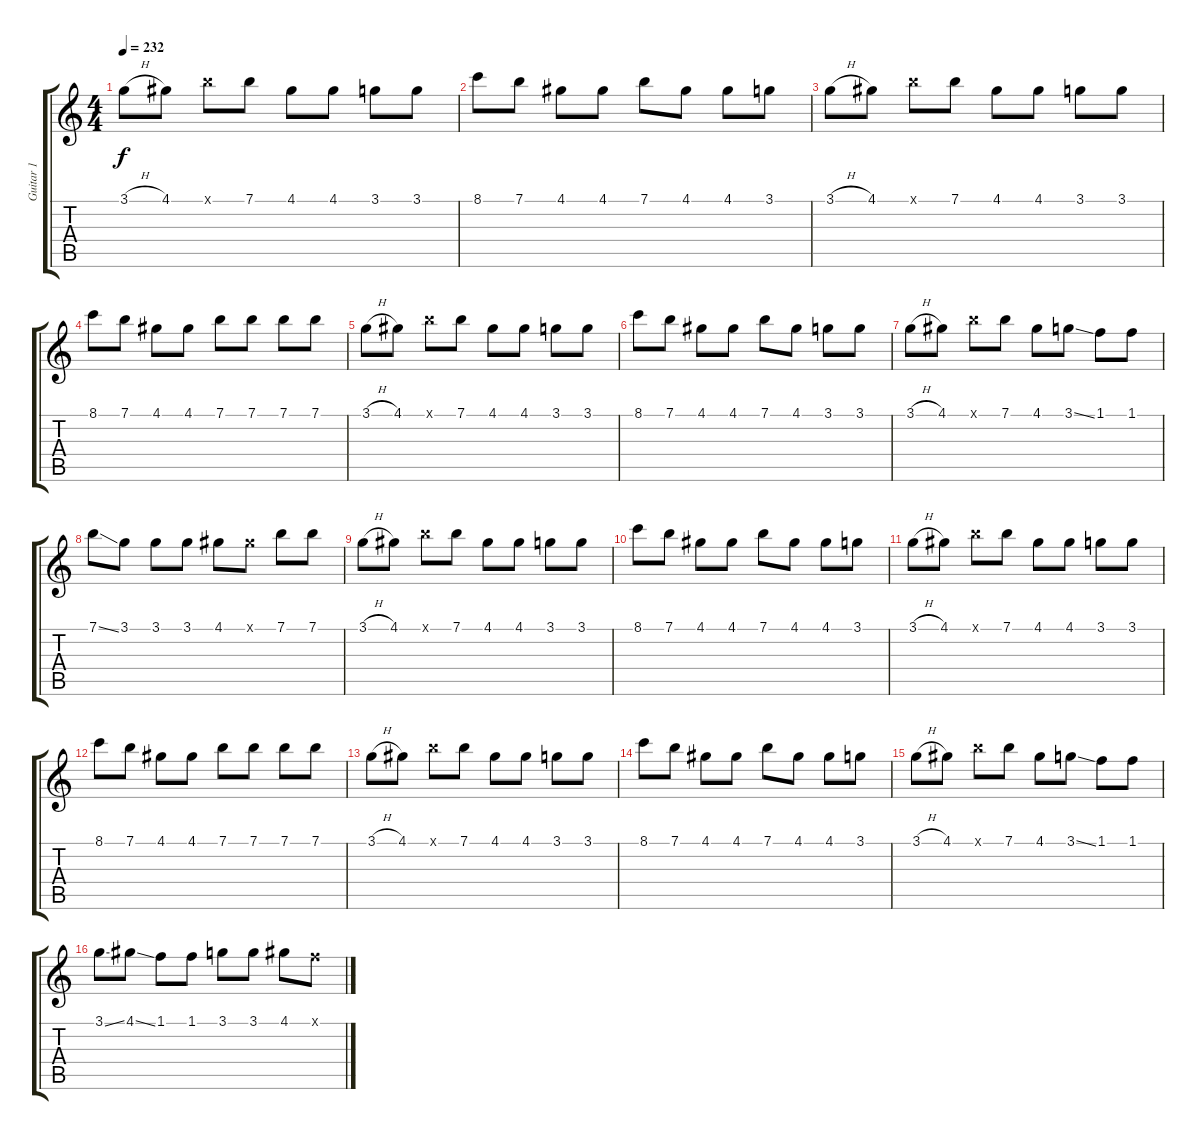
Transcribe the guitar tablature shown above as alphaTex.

\track ("Guitar 1" "Guitar 1") {instrument acousticguitarsteel}
\staff {score tabs}
\tuning (E4 B3 G3 D3 A2 E2) {hide}
\ts (4 4)
\section ("" "")
\tempo 232
\clef g2
\ks c
3.1{h}.8{dy f} 4.1.8 7.1{x}.8 7.1.8 4.1.8 4.1.8 3.1.8 3.1.8 |
8.1.8 7.1.8 4.1.8 4.1.8 7.1.8 4.1.8 4.1.8 3.1.8 |
3.1{h}.8 4.1.8 7.1{x}.8 7.1.8 4.1.8 4.1.8 3.1.8 3.1.8 |
8.1.8 7.1.8 4.1.8 4.1.8 7.1.8 7.1.8 7.1.8 7.1.8 |
3.1{h}.8 4.1.8 7.1{x}.8 7.1.8 4.1.8 4.1.8 3.1.8 3.1.8 |
8.1.8 7.1.8 4.1.8 4.1.8 7.1.8 4.1.8 3.1.8 3.1.8 |
3.1{h}.8 4.1.8 7.1{x}.8 7.1.8 4.1.8 3.1{ss}.8 1.1.8 1.1.8 |
7.1{ss}.8 3.1.8 3.1.8 3.1.8 4.1.8 4.1{x}.8 7.1.8 7.1.8 |
3.1{h}.8 4.1.8 7.1{x}.8 7.1.8 4.1.8 4.1.8 3.1.8 3.1.8 |
8.1.8 7.1.8 4.1.8 4.1.8 7.1.8 4.1.8 4.1.8 3.1.8 |
3.1{h}.8 4.1.8 7.1{x}.8 7.1.8 4.1.8 4.1.8 3.1.8 3.1.8 |
8.1.8 7.1.8 4.1.8 4.1.8 7.1.8 7.1.8 7.1.8 7.1.8 |
3.1{h}.8 4.1.8 7.1{x}.8 7.1.8 4.1.8 4.1.8 3.1.8 3.1.8 |
8.1.8 7.1.8 4.1.8 4.1.8 7.1.8 4.1.8 4.1.8 3.1.8 |
3.1{h}.8 4.1.8 7.1{x}.8 7.1.8 4.1.8 3.1{ss}.8 1.1.8 1.1.8 |
3.1{ss}.8 4.1{ss}.8 1.1.8 1.1.8 3.1.8 3.1.8 4.1.8 1.1{x}.8
